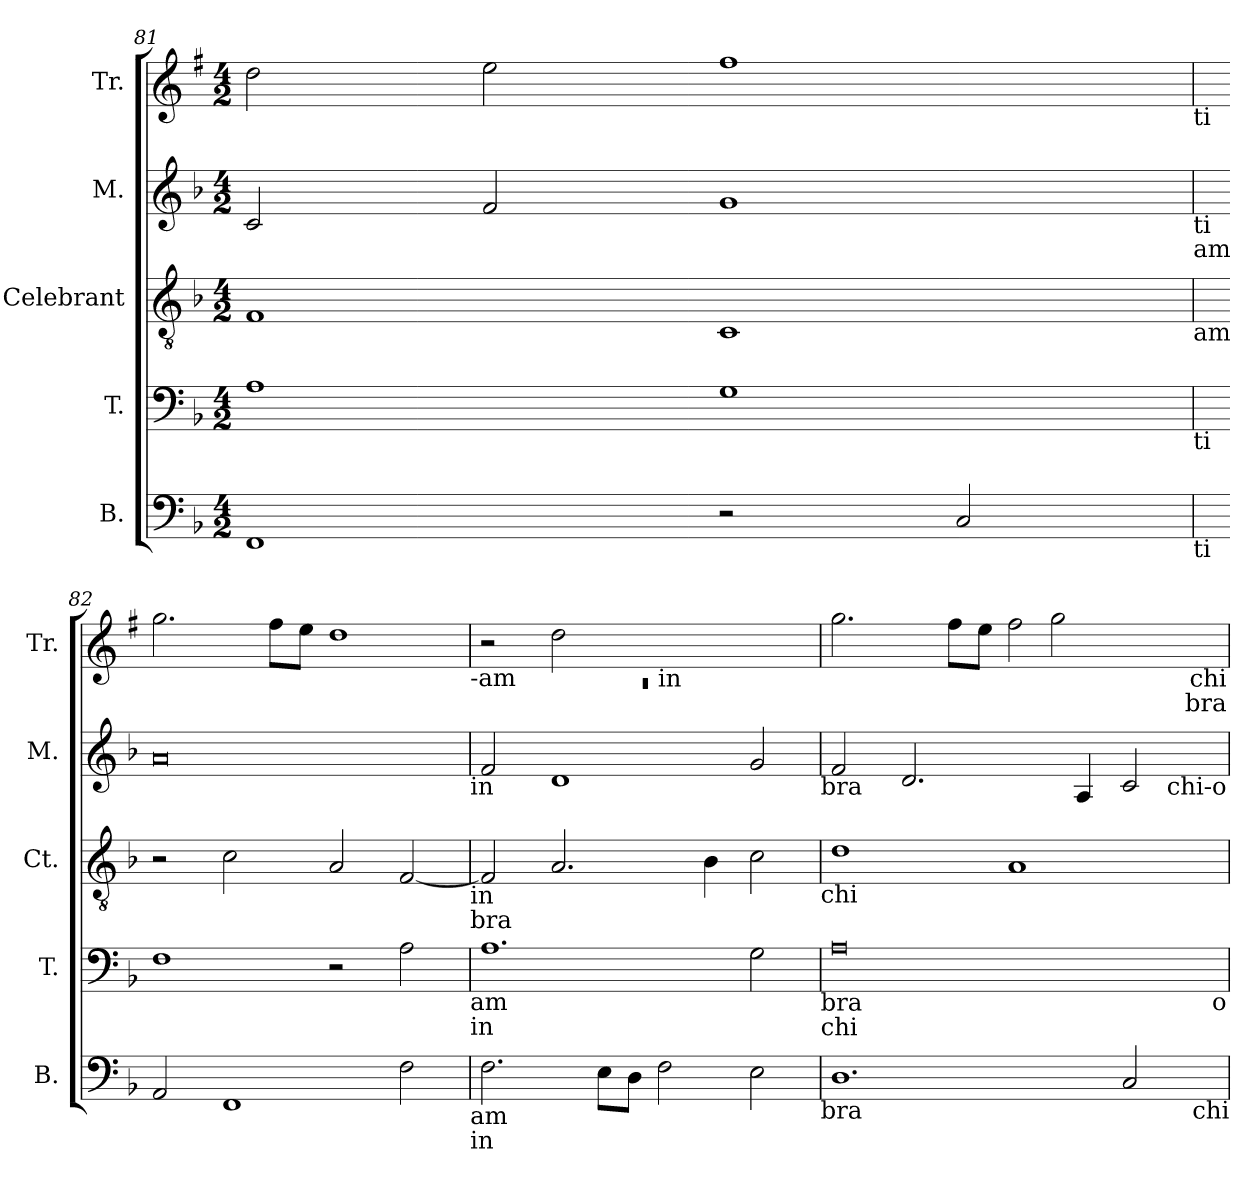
**kern	**kern	**kern	**kern	**kern
*part5	*part4	*part3	*part2	*part1
*staff5	*staff4	*staff3	*staff2	*staff1
*I"B.	*I"T.	*I"Celebrant	*I"M.	*I"Tr.
*I'B.	*I'T.	*I'Ct.	*I'M.	*I'Tr.
*clefF4	*clefF4	*clefGv2	*clefG2	*clefG2
*	*	*	*	*ITrd1c2
*k[b-]	*k[b-]	*k[b-]	*k[b-]	*k[b-]
*F:	*F:	*F:	*F:	*F:
*M4/2	*M4/2	*M4/2	*M4/2	*M4/2
=81	=81	=81	=81	=81
1FF	1A	1F	2c/	2cc\
.	.	.	2f/	2dd\
2r	1G	1C	1g	1ee
2C/	.	.	.	.
!	!	!	!	!LO:TX:b:t=ti
!	!	!	!LO:TX:b:t=ti	!
!	!	!	!LO:TX:b:t=am	!
!	!	!LO:TX:b:t=am	!	!
!	!LO:TX:b:t=ti	!	!	!
!LO:TX:b:t=ti	!	!	!	!
!!LO:PB:g=z
=82	=82	=82	=82	=82
2AA/	1F	2r	0a	2.ff\
1FF	.	2c\	.	.
.	.	.	.	8ee\L
.	.	.	.	8dd\J
.	2r	2A/	.	1cc
2F\	2A\	[<2F/	.	.
!	!	!	!	!LO:TX:b:t=-am
!	!	!	!LO:TX:b:t=in	!
!	!	!LO:TX:b:t=in	!	!
!	!	!LO:TX:b:t=bra	!	!
!	!LO:TX:b:t=am	!	!	!
!	!LO:TX:b:t=in	!	!	!
!LO:TX:b:t=am	!	!	!	!
!LO:TX:b:t=in	!	!	!	!
=83	=83	=83	=83	=83
*	*	*	*	*^
!	!	!	!	!	!LO:N:vis=1
*	*	*	*	*	*^
2.F\	1.A	2F/]	2f/	0ryy	0rc	2r
.	.	2.A/	1d	.	.	2cc\
8E\L	.	.	.	.	.	.
8D\J	.	.	.	.	.	.
!	!	!	!	!	!	!LO:TX:b:t=in
2F\	.	.	.	.	.	1ryy
.	.	4B-\	.	.	.	.
2E\	2G\	2c\	2g/	.	.	.
*	*	*	*	*v	*v	*v
!	!	!	!LO:TX:b:t=bra	!
!	!	!LO:TX:b:t=chi	!	!
!	!LO:TX:b:t=bra	!	!	!
!	!LO:TX:b:t=chi	!	!	!
!LO:TX:b:t=bra	!	!	!	!
=84	=84	=84	=84	=84
*	*	*	*	*^
1.D	0A	1d	2f/	1ryy	2.ff\
.	.	.	2.d/	.	.
.	.	.	.	.	8ee\L
.	.	.	.	.	8dd\J
.	.	1A	.	8ryy	2ee\
.	.	.	.	32ryy	.
.	.	.	.	2ff\	.
.	.	.	4A/	.	.
2C/	.	.	2c/	.	2ryy
.	.	.	.	4ryy	.
.	.	.	.	16.ryy	.
*	*	*	*	*v	*v
!	!	!	!	!LO:TX:b:t=chi
!	!	!	!	!LO:TX:b:t=bra
!	!	!	!LO:TX:b:t=chi-o	!
!	!LO:TX:b:t=o	!	!	!
!LO:TX:b:t=chi	!	!	!	!
=	=	=	=	=
*-	*-	*-	*-	*-
